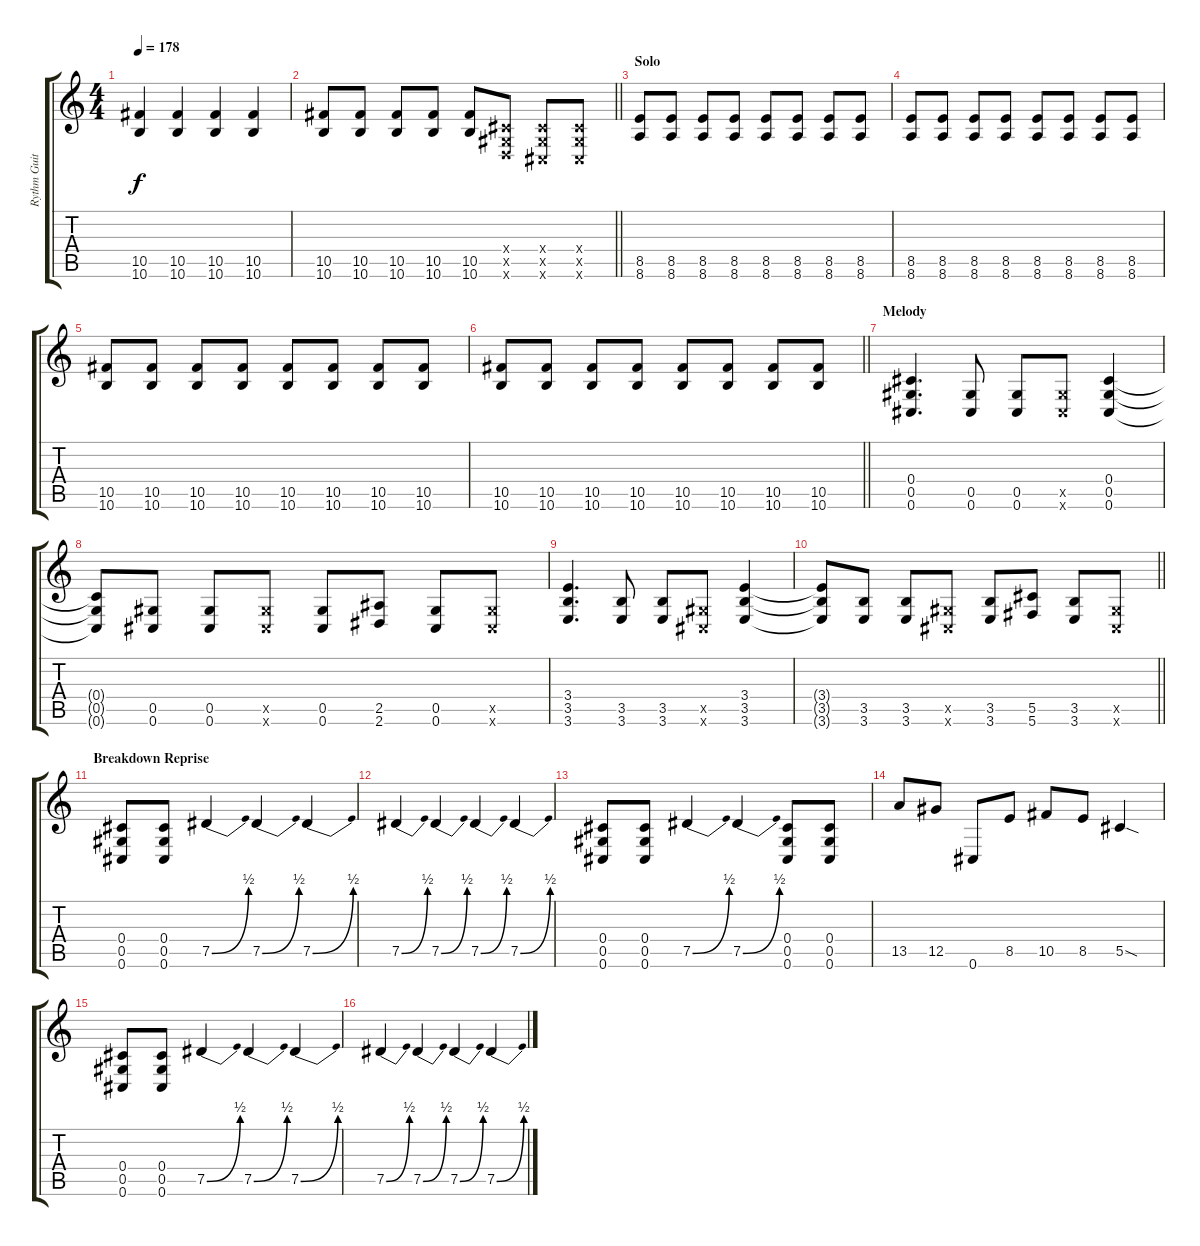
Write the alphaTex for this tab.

\track ("Rythm Guitar" "Rythm Guit") {instrument overdrivenguitar}
\staff {score tabs}
\tuning (Eb4 Bb3 Gb3 Db3 Ab2 Db2) {hide}
\ts (4 4)
\tempo 178
\clef g2
\ks c
(10.5 10.6).4{dy f} (10.5 10.6).4 (10.5 10.6).4 (10.5 10.6).4 |
\barLineRight lightlight
(10.5 10.6).8 (10.5 10.6).8 (10.5 10.6).8 (10.5 10.6).8 (10.5 10.6).8 (0.4{x} 0.5{x} 1.6{x}).8 (0.4{x} 0.5{x} 0.6{x}).8 (0.4{x} 0.5{x} 0.6{x}).8 |
\section ("" "Solo")
(8.5 8.6).8 (8.5 8.6).8 (8.5 8.6).8 (8.5 8.6).8 (8.5 8.6).8 (8.5 8.6).8 (8.5 8.6).8 (8.5 8.6).8 |
(8.5 8.6).8 (8.5 8.6).8 (8.5 8.6).8 (8.5 8.6).8 (8.5 8.6).8 (8.5 8.6).8 (8.5 8.6).8 (8.5 8.6).8 |
(10.5 10.6).8 (10.5 10.6).8 (10.5 10.6).8 (10.5 10.6).8 (10.5 10.6).8 (10.5 10.6).8 (10.5 10.6).8 (10.5 10.6).8 |
\barLineRight lightlight
(10.5 10.6).8 (10.5 10.6).8 (10.5 10.6).8 (10.5 10.6).8 (10.5 10.6).8 (10.5 10.6).8 (10.5 10.6).8 (10.5 10.6).8 |
\section ("" "Melody")
(0.4 0.5 0.6).4{d} (0.5 0.6).8 (0.5 0.6).8 (0.5{x} 0.6{x}).8 (0.4 0.5 0.6).4 |
(0.4{t} 0.5{t} 0.6{t}).8 (0.5 0.6).8 (0.5 0.6).8 (0.5{x} 0.6{x}).8 (0.5 0.6).8 (2.5 2.6).8 (0.5 0.6).8 (0.5{x} 0.6{x}).8 |
(3.4 3.5 3.6).4{d} (3.5 3.6).8 (3.5 3.6).8 (0.5{x} 0.6{x}).8 (3.4 3.5 3.6).4 |
\barLineRight lightlight
(3.4{t} 3.5{t} 3.6{t}).8 (3.5 3.6).8 (3.5 3.6).8 (0.5{x} 0.6{x}).8 (3.5 3.6).8 (5.5 5.6).8 (3.5 3.6).8 (0.5{x} 0.6{x}).8 |
\section ("" "Breakdown Reprise")
(0.4 0.5 0.6).8 (0.4 0.5 0.6).8 7.5{be (bend 0 0 60 2)}.4 7.5{be (bend 0 0 60 2)}.4 7.5{be (bend 0 0 60 2)}.4 |
7.5{be (bend 0 0 60 2)}.4 7.5{be (bend 0 0 60 2)}.4 7.5{be (bend 0 0 60 2)}.4 7.5{be (bend 0 0 60 2)}.4 |
(0.4 0.5 0.6).8 (0.4 0.5 0.6).8 7.5{be (bend 0 0 60 2)}.4 7.5{be (bend 0 0 60 2)}.4 (0.4 0.5 0.6).8 (0.4 0.5 0.6).8 |
13.5.8 12.5.8 0.6.8 8.5.8 10.5.8 8.5.8 5.5{sod}.4 |
(0.4 0.5 0.6).8 (0.4 0.5 0.6).8 7.5{be (bend 0 0 60 2)}.4 7.5{be (bend 0 0 60 2)}.4 7.5{be (bend 0 0 60 2)}.4 |
7.5{be (bend 0 0 60 2)}.4 7.5{be (bend 0 0 60 2)}.4 7.5{be (bend 0 0 60 2)}.4 7.5{be (bend 0 0 60 2)}.4
